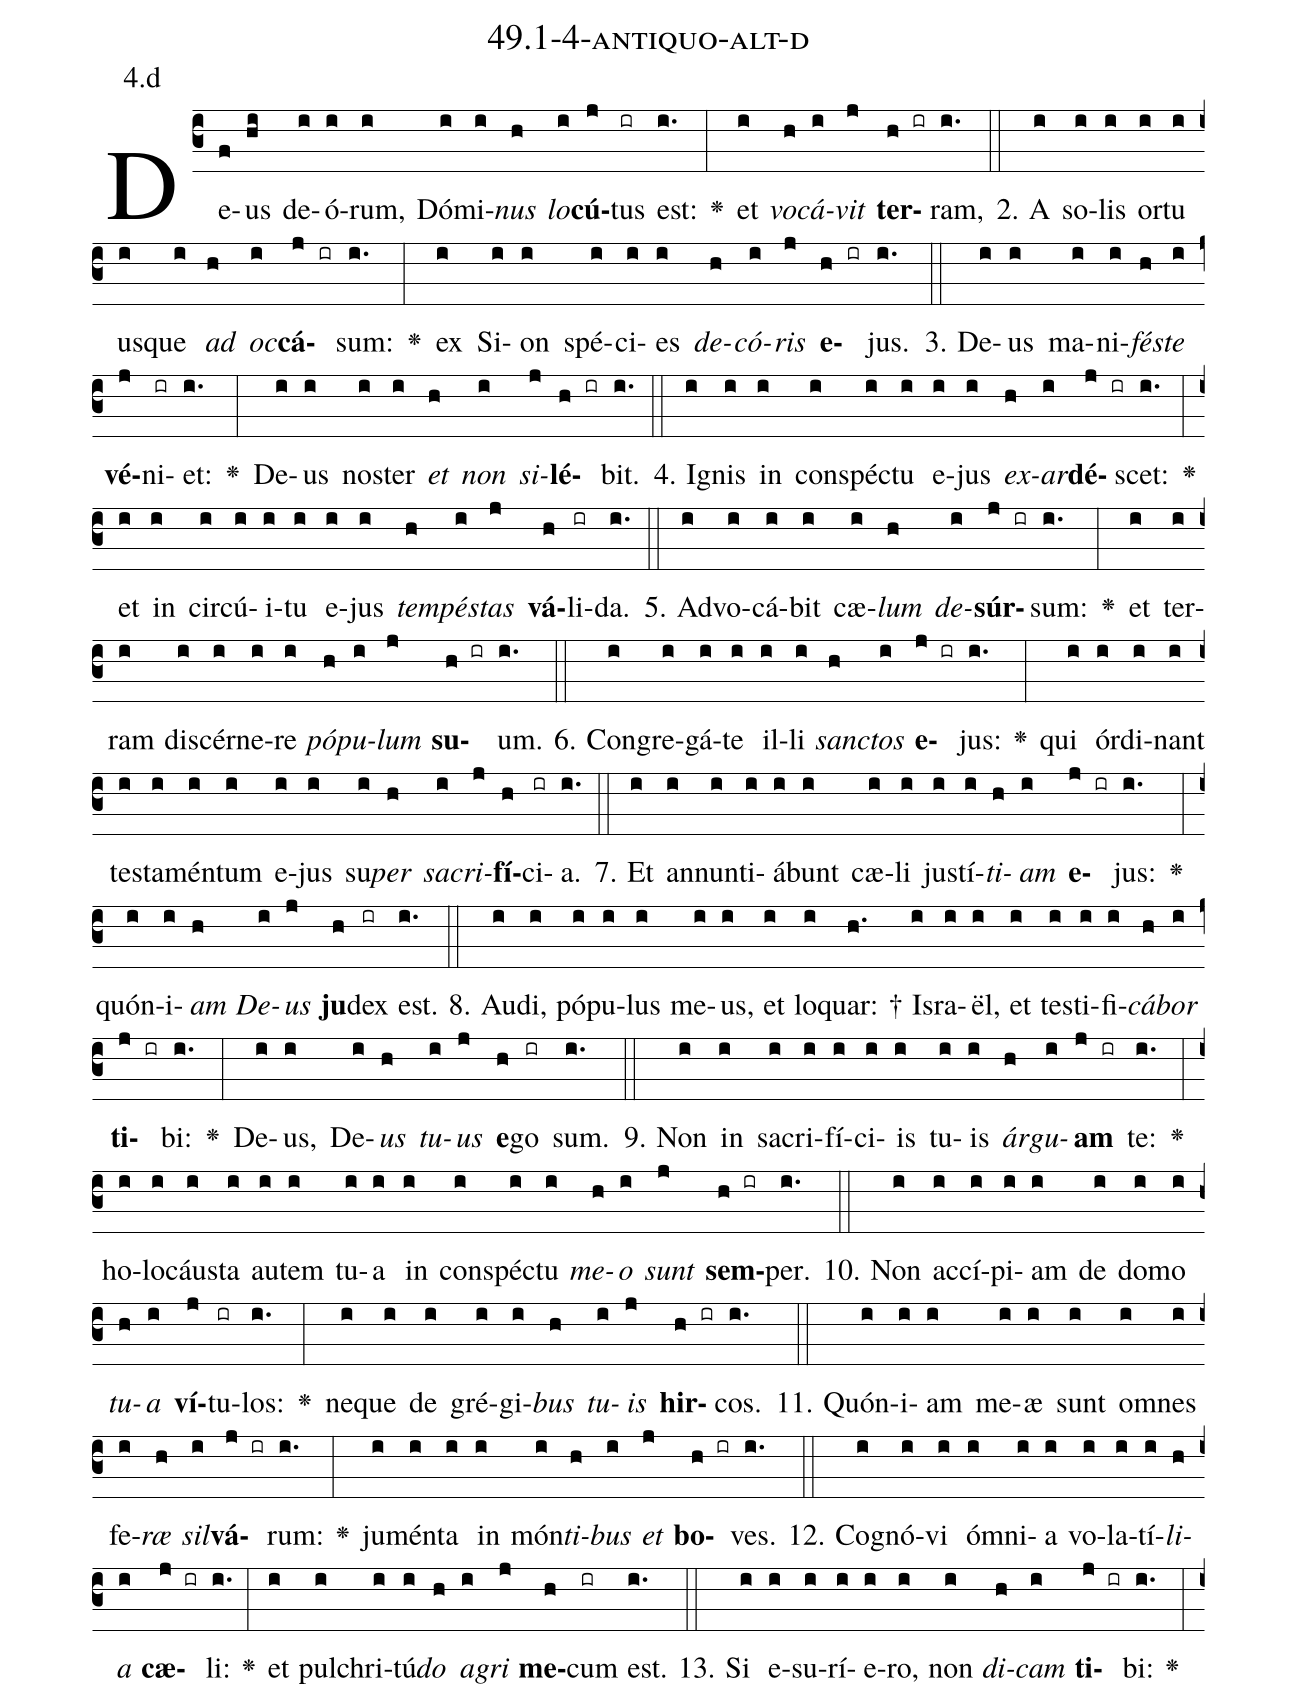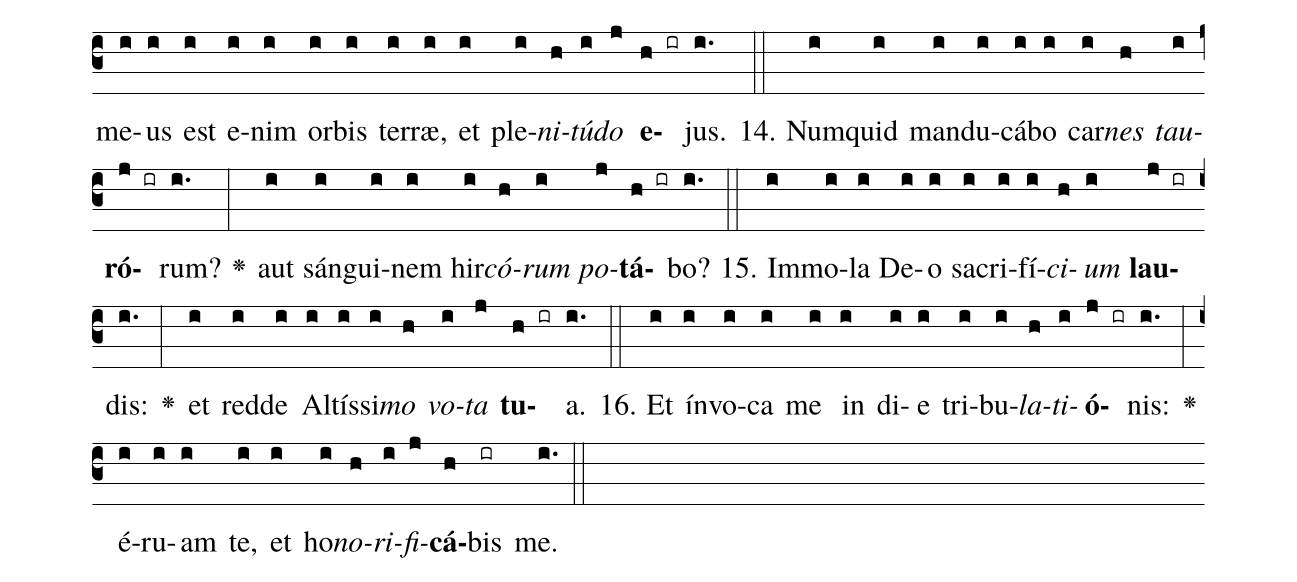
name: 49.1-4-antiquo-alt-d;
annotation: 4.d;
%%
(c3)De(f)us(hi) de(i)ó(i)rum,(i) Dó(i)mi(i)<i>nus</i>(h) <i>lo</i>(i)<b>cú</b>(j)tus(ir) est:(i.) <v>\greheightstar</v>(:) et(i) <i>vo</i>(h)<i>cá</i>(i)<i>vit</i>(j) <b>ter</b>(h ir)ram,(i.) (::)
2. A(i) so(i)lis(i) or(i)tu(i) us(i)que(i) <i>ad</i>(h) <i>oc</i>(i)<b>cá</b>(j ir)sum:(i.) <v>\greheightstar</v>(:) ex(i) Si(i)on(i) spé(i)ci(i)es(i) <i>de</i>(h)<i>có</i>(i)<i>ris</i>(j) <b>e</b>(h ir)jus.(i.) (::)
3. De(i)us(i) ma(i)ni(i)<i>fés</i>(h)<i>te</i>(i) <b>vé</b>(j)ni(ir)et:(i.) <v>\greheightstar</v>(:) De(i)us(i) nos(i)ter(i) <i>et</i>(h) <i>non</i>(i) <i>si</i>(j)<b>lé</b>(h ir)bit.(i.) (::)
4. I(i)gnis(i) in(i) con(i)spéc(i)tu(i) e(i)jus(i) <i>ex</i>(h)<i>ar</i>(i)<b>dé</b>(j ir)scet:(i.) <v>\greheightstar</v>(:) et(i) in(i) cir(i)cú(i)i(i)tu(i) e(i)jus(i) <i>tem</i>(h)<i>pés</i>(i)<i>tas</i>(j) <b>vá</b>(h)li(ir)da.(i.) (::)
5. Ad(i)vo(i)cá(i)bit(i) cæ(i)<i>lum</i>(h) <i>de</i>(i)<b>súr</b>(j ir)sum:(i.) <v>\greheightstar</v>(:) et(i) ter(i)ram(i) di(i)scér(i)ne(i)re(i) <i>pó</i>(h)<i>pu</i>(i)<i>lum</i>(j) <b>su</b>(h ir)um.(i.) (::)
6. Con(i)gre(i)gá(i)te(i) il(i)li(i) <i>sanc</i>(h)<i>tos</i>(i) <b>e</b>(j ir)jus:(i.) <v>\greheightstar</v>(:) qui(i) ór(i)di(i)nant(i) tes(i)ta(i)mén(i)tum(i) e(i)jus(i) su(i)<i>per</i>(h) <i>sa</i>(i)<i>cri</i>(j)<b>fí</b>(h)ci(ir)a.(i.) (::)
7. Et(i) an(i)nun(i)ti(i)á(i)bunt(i) cæ(i)li(i) jus(i)tí(i)<i>ti</i>(h)<i>am</i>(i) <b>e</b>(j ir)jus:(i.) <v>\greheightstar</v>(:) quón(i)i(i)<i>am</i>(h) <i>De</i>(i)<i>us</i>(j) <b>ju</b>(h)dex(ir) est.(i.) (::)
8. Au(i)di,(i) pó(i)pu(i)lus(i) me(i)us,(i) et(i) lo(i)quar: †(h.) Is(i)ra(i)ël,(i) et(i) tes(i)ti(i)fi(i)<i>cá</i>(h)<i>bor</i>(i) <b>ti</b>(j ir)bi:(i.) <v>\greheightstar</v>(:) De(i)us,(i) De(i)<i>us</i>(h) <i>tu</i>(i)<i>us</i>(j) <b>e</b>(h)go(ir) sum.(i.) (::)
9. Non(i) in(i) sa(i)cri(i)fí(i)ci(i)is(i) tu(i)is(i) <i>ár</i>(h)<i>gu</i>(i)<b>am</b>(j ir) te:(i.) <v>\greheightstar</v>(:) ho(i)lo(i)cáus(i)ta(i) au(i)tem(i) tu(i)a(i) in(i) con(i)spéc(i)tu(i) <i>me</i>(h)<i>o</i>(i) <i>sunt</i>(j) <b>sem</b>(h ir)per.(i.) (::)
10. Non(i) ac(i)cí(i)pi(i)am(i) de(i) do(i)mo(i) <i>tu</i>(h)<i>a</i>(i) <b>ví</b>(j)tu(ir)los:(i.) <v>\greheightstar</v>(:) ne(i)que(i) de(i) gré(i)gi(i)<i>bus</i>(h) <i>tu</i>(i)<i>is</i>(j) <b>hir</b>(h ir)cos.(i.) (::)
11. Quón(i)i(i)am(i) me(i)æ(i) sunt(i) om(i)nes(i) fe(i)<i>ræ</i>(h) <i>sil</i>(i)<b>vá</b>(j ir)rum:(i.) <v>\greheightstar</v>(:) ju(i)mén(i)ta(i) in(i) món(i)<i>ti</i>(h)<i>bus</i>(i) <i>et</i>(j) <b>bo</b>(h ir)ves.(i.) (::)
12. Co(i)gnó(i)vi(i) óm(i)ni(i)a(i) vo(i)la(i)tí(i)<i>li</i>(h)<i>a</i>(i) <b>cæ</b>(j ir)li:(i.) <v>\greheightstar</v>(:) et(i) pul(i)chri(i)tú(i)<i>do</i>(h) <i>a</i>(i)<i>gri</i>(j) <b>me</b>(h)cum(ir) est.(i.) (::)
13. Si(i) e(i)su(i)rí(i)e(i)ro,(i) non(i) <i>di</i>(h)<i>cam</i>(i) <b>ti</b>(j ir)bi:(i.) <v>\greheightstar</v>(:) me(i)us(i) est(i) e(i)nim(i) or(i)bis(i) ter(i)ræ,(i) et(i) ple(i)<i>ni</i>(h)<i>tú</i>(i)<i>do</i>(j) <b>e</b>(h ir)jus.(i.) (::)
14. Num(i)quid(i) man(i)du(i)cá(i)bo(i) car(i)<i>nes</i>(h) <i>tau</i>(i)<b>ró</b>(j ir)rum?(i.) <v>\greheightstar</v>(:) aut(i) sán(i)gui(i)nem(i) hir(i)<i>có</i>(h)<i>rum</i>(i) <i>po</i>(j)<b>tá</b>(h ir)bo?(i.) (::)
15. Im(i)mo(i)la(i) De(i)o(i) sa(i)cri(i)fí(i)<i>ci</i>(h)<i>um</i>(i) <b>lau</b>(j ir)dis:(i.) <v>\greheightstar</v>(:) et(i) red(i)de(i) Al(i)tís(i)si(i)<i>mo</i>(h) <i>vo</i>(i)<i>ta</i>(j) <b>tu</b>(h ir)a.(i.) (::)
16. Et(i) ín(i)vo(i)ca(i) me(i) in(i) di(i)e(i) tri(i)bu(i)<i>la</i>(h)<i>ti</i>(i)<b>ó</b>(j ir)nis:(i.) <v>\greheightstar</v>(:) é(i)ru(i)am(i) te,(i) et(i) ho(i)<i>no</i>(h)<i>ri</i>(i)<i>fi</i>(j)<b>cá</b>(h)bis(ir) me.(i.) (::)
